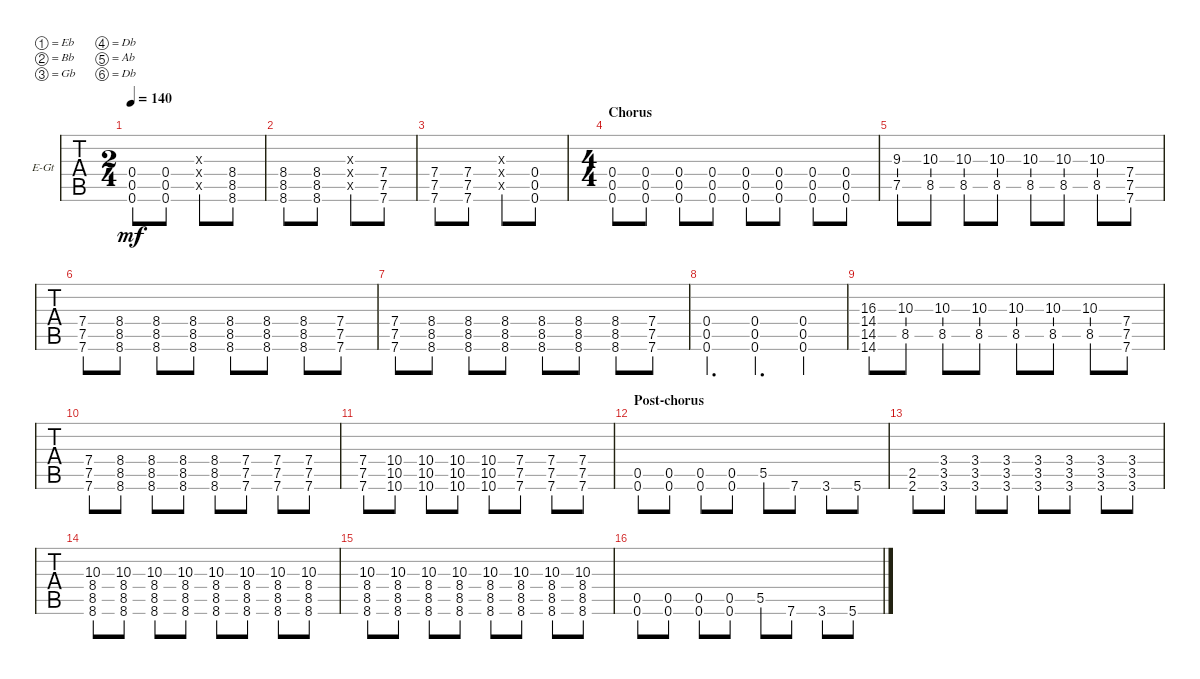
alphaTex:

\bracketExtendMode groupsimilarinstruments
\firstSystemTrackNameOrientation horizontal
\otherSystemsTrackNameOrientation horizontal
\track ("Electric Guitar 2" "E-Gt") {instrument distortionguitar}
\staff {tabs}
\tuning (Eb4 Bb3 Gb3 Db3 Ab2 Db2)
\ts (2 4)
\tempo 140
\clef g2
\ks c
(0.6 0.5 0.4).8{dy mf} (0.4 0.5 0.6).8 (0.5{x} 0.4{x} 0.3{x}).8 (8.6 8.5 8.4).8 |
(8.6 8.5 8.4).8 (8.4 8.5 8.6).8 (0.5{x} 0.4{x} 0.3{x}).8 (7.6 7.5 7.4).8 |
(7.6 7.5 7.4).8 (7.4 7.5 7.6).8 (0.5{x} 0.4{x} 0.3{x}).8 (0.6 0.5 0.4).8 |
\ts (4 4)
\section ("" "Chorus")
(0.6 0.5 0.4).8 (0.6 0.5 0.4).8 (0.6 0.5 0.4).8 (0.6 0.5 0.4).8 (0.6 0.5 0.4).8 (0.6 0.5 0.4).8 (0.6 0.5 0.4).8 (0.6 0.5 0.4).8 |
(7.5 9.3).8 (10.3 8.5).8 (10.3 8.5).8 (10.3 8.5).8 (10.3 8.5).8 (10.3 8.5).8 (10.3 8.5).8 (7.6 7.5 7.4).8 |
(7.6 7.5 7.4).8 (8.4 8.5 8.6).8 (8.4 8.5 8.6).8 (8.4 8.5 8.6).8 (8.4 8.5 8.6).8 (8.4 8.5 8.6).8 (8.4 8.5 8.6).8 (7.6 7.5 7.4).8 |
(7.6 7.5 7.4).8 (8.4 8.5 8.6).8 (8.4 8.5 8.6).8 (8.4 8.5 8.6).8 (8.4 8.5 8.6).8 (8.4 8.5 8.6).8 (8.4 8.5 8.6).8 (7.6 7.5 7.4).8 |
(0.6 0.5 0.4).4{d} (0.6 0.5 0.4).4{d} (0.6 0.5 0.4).4 |
(14.6 14.4 16.3 14.5).8 (10.3 8.5).8 (10.3 8.5).8 (10.3 8.5).8 (10.3 8.5).8 (10.3 8.5).8 (10.3 8.5).8 (7.6 7.5 7.4).8 |
(7.6 7.5 7.4).8 (8.4 8.5 8.6).8 (8.4 8.5 8.6).8 (8.4 8.5 8.6).8 (8.4 8.5 8.6).8 (7.6 7.5 7.4).8 (7.6 7.5 7.4).8 (7.6 7.5 7.4).8 |
(7.6 7.5 7.4).8 (10.4 10.5 10.6).8 (10.4 10.5 10.6).8 (10.4 10.5 10.6).8 (10.4 10.5 10.6).8 (7.6 7.5 7.4).8 (7.6 7.5 7.4).8 (7.6 7.5 7.4).8 |
\section ("" "Post-chorus")
(0.6 0.5).8 (0.5 0.6).8 (0.6 0.5).8 (0.5 0.6).8 5.5.8 7.6.8 3.6.8 5.6.8 |
(2.6 2.5).8 (3.6 3.5 3.4).8 (3.6 3.5 3.4).8 (3.6 3.5 3.4).8 (3.6 3.5 3.4).8 (3.6 3.5 3.4).8 (3.6 3.5 3.4).8 (3.6 3.5 3.4).8 |
(8.6 8.5 8.4 10.3).8 (8.6 8.5 8.4 10.3).8 (8.6 8.5 8.4 10.3).8 (8.6 8.5 8.4 10.3).8 (8.6 8.5 8.4 10.3).8 (8.6 8.5 8.4 10.3).8 (8.6 8.5 8.4 10.3).8 (8.6 8.5 8.4 10.3).8 |
(8.6 8.5 8.4 10.3).8 (8.6 8.5 8.4 10.3).8 (8.6 8.5 8.4 10.3).8 (8.6 8.5 8.4 10.3).8 (8.6 8.5 8.4 10.3).8 (8.6 8.5 8.4 10.3).8 (8.6 8.5 8.4 10.3).8 (8.6 8.5 8.4 10.3).8 |
(0.6 0.5).8 (0.5 0.6).8 (0.6 0.5).8 (0.5 0.6).8 5.5.8 7.6.8 3.6.8 5.6.8
